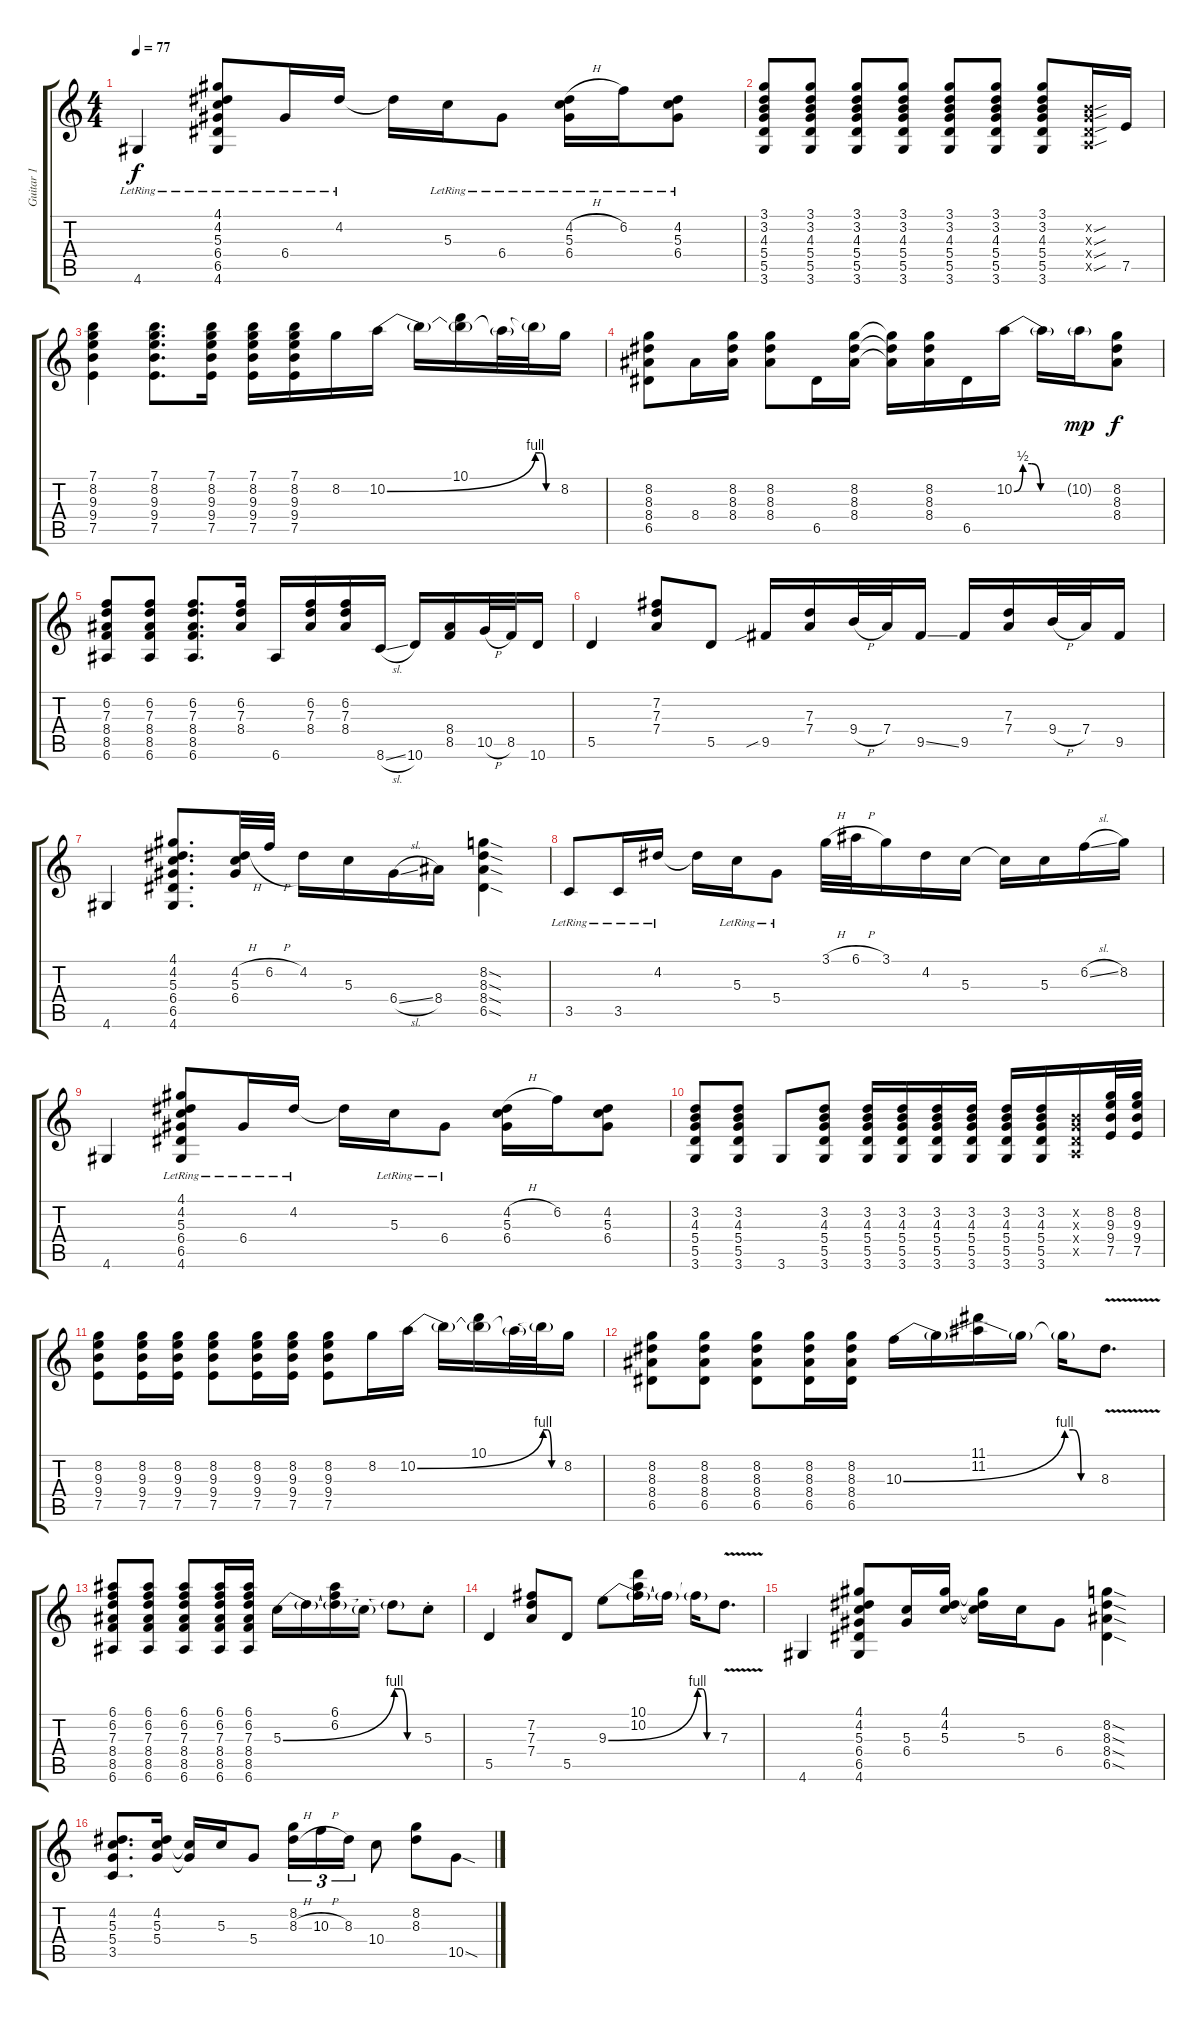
\track ("Guitar 1" "Guitar 1") {instrument distortionguitar}
\staff {score tabs}
\tuning (E4 B3 G3 D3 A2 E2) {hide}
\ts (4 4)
\tempo 77
\clef g2
\ks c
4.6{lr}.4{dy f} (4.1 4.2 5.3 6.4 6.5{lr} 4.6).8 6.4{lr}.16 4.2{lr}.16 4.2{t}.16 5.3{lr}.16 6.4{lr}.8 (4.2{h} 5.3 6.4{lr}).16 6.2{lr}.16 (4.2 5.3 6.4{lr}).8 |
(3.1 3.2 4.3 5.4 5.5 3.6).8 (3.1 3.2 4.3 5.4 5.5 3.6).8 (3.1 3.2 4.3 5.4 5.5 3.6).8 (3.1 3.2 4.3 5.4 5.5 3.6).8 (3.1 3.2 4.3 5.4 5.5 3.6).8 (3.1 3.2 4.3 5.4 5.5 3.6).8 (3.1 3.2 4.3 5.4 5.5 3.6).8 (0.2{sou x} 0.3{sou x} 0.4{sou x} 0.5{sou x}).16 7.5.16 |
(7.1 8.2 9.3 9.4 7.5).4 (7.1 8.2 9.3 9.4 7.5).8{d} (7.1 8.2 9.3 9.4 7.5).16 (7.1 8.2 9.3 9.4 7.5).16 (7.1 8.2 9.3 9.4 7.5).16 8.2.16 10.2{be (bend 0 0 60 4)}.16 10.2{t}.16 (10.1 10.2{t}).16 10.2{t}.32 10.2{be (custom 0 4 15 4 30 0 60 0) t}.32 8.2.16 |
(8.2 8.3 8.4 6.5).8 8.4.16 (8.2 8.3 8.4).16 (8.2 8.3 8.4).8 6.5.16 (8.2 8.3 8.4).16 (8.2{t} 8.3{t} 8.4{t}).16 (8.2 8.3 8.4).16 6.5.16 10.2{be (custom 0 0 10 2 20 2 30 0 60 0)}.16 10.2{t}.16 10.2{g}.16{dy mp} (8.2 8.3 8.4).8{dy f} |
(6.2 7.3 8.4 8.5 6.6).8 (6.2 7.3 8.4 8.5 6.6).8 (6.2 7.3 8.4 8.5 6.6).8{d} (6.2 7.3 8.4).16 6.6.16 (6.2 7.3 8.4).16 (6.2 7.3 8.4).16 8.6{sl}.16 10.6.16 (8.4 8.5).16 10.5{h}.32 8.5.32 10.6.16 |
5.5.4 (7.2 7.3 7.4).8 5.5.8 9.5{sib}.16 (7.3 7.4).16 9.4{h}.32 7.4.32 9.5{ss}.16 9.5.16 (7.3 7.4).16 9.4{h}.32 7.4.32 9.5.16 |
4.6.4 (4.1 4.2 5.3 6.4 6.5 4.6).8{d} (4.2{h} 5.3 6.4).32 6.2{h}.32 4.2.16 5.3.16 6.4{sl}.16 8.4.16 (8.2{sod} 8.3{sod} 8.4{sod} 6.5{sod}).4 |
3.5{lr}.8 3.5{lr}.16 4.2{lr}.16 4.2{t}.16 5.3{lr}.16 5.4{lr}.8 3.1{h}.32 6.1{h}.32 3.1.16 4.2.16 5.3.16 5.3{t}.16 5.3.16 6.2{sl}.16 8.2.16 |
4.6.4 (4.1 4.2 5.3{lr} 6.4 6.5 4.6).8 6.4{lr}.16 4.2{lr}.16 4.2{t}.16 5.3{lr}.16 6.4{lr}.8 (4.2{h} 5.3 6.4).16 6.2.16 (4.2 5.3 6.4).8 |
(3.2 4.3 5.4 5.5 3.6).8 (3.2 4.3 5.4 5.5 3.6).8 3.6.8 (3.2 4.3 5.4 5.5 3.6).8 (3.2 4.3 5.4 5.5 3.6).16 (3.2 4.3 5.4 5.5 3.6).16 (3.2 4.3 5.4 5.5 3.6).16 (3.2 4.3 5.4 5.5 3.6).16 (3.2 4.3 5.4 5.5 3.6).16 (3.2 4.3 5.4 5.5 3.6).16 (0.2{x} 0.3{x} 0.4{x} 0.5{x}).16 (8.2 9.3 9.4 7.5).32 (8.2 9.3 9.4 7.5).32 |
(8.2 9.3 9.4 7.5).8 (8.2 9.3 9.4 7.5).16 (8.2 9.3 9.4 7.5).16 (8.2 9.3 9.4 7.5).8 (8.2 9.3 9.4 7.5).16 (8.2 9.3 9.4 7.5).16 (8.2 9.3 9.4 7.5).8 8.2.16 10.2{be (bend 0 0 60 4)}.16 10.2{t}.16 (10.1 10.2{t}).16 10.2{t}.32 10.2{be (custom 0 4 15 4 30 0 60 0) t}.32 8.2.16 |
(8.2 8.3 8.4 6.5).8 (8.2 8.3 8.4 6.5).8 (8.2 8.3 8.4 6.5).8 (8.2 8.3 8.4 6.5).16 (8.2 8.3 8.4 6.5).16 10.3{be (bend 0 0 60 4)}.16 10.3{t}.16 (11.1 11.2).16 10.3{t}.16 10.3{be (custom 0 4 15 4 30 0 60 0) t}.16 8.3{v}.8{d} |
(6.1 6.2 7.3 8.4 8.5 6.6).8 (6.1 6.2 7.3 8.4 8.5 6.6).8 (6.1 6.2 7.3 8.4 8.5 6.6).8 (6.1 6.2 7.3 8.4 8.5 6.6).16 (6.1 6.2 7.3 8.4 8.5 6.6).16 5.3{be (bend 0 0 60 4)}.16 5.3{t}.16 (6.1 6.2 5.3{t}).16 5.3{t}.16 5.3{be (custom 0 4 15 4 30 0 60 0) t}.8 5.3{st}.8 |
5.5.4 (7.2 7.3 7.4).8 5.5.8 9.3{be (bend 0 0 60 4)}.8 (10.1 10.2 9.3{t}).16 9.3{t}.16 9.3{be (custom 0 4 15 4 30 0 60 0) t}.16 7.3{v}.8{d} |
4.6.4 (4.1 4.2 5.3 6.4 6.5 4.6).8 (5.3 6.4).16 (4.1 4.2 5.3).16 (4.1{t} 4.2{t} 5.3{t}).16 5.3.16 6.4.8 (8.2{sod} 8.3{sod} 8.4{sod} 6.5{sod}).4 |
(4.2 5.3 5.4 3.5).8{d} (4.2 5.3 5.4).16 (5.3{t} 5.4{t}).16 5.3.16 5.4.8 (8.2 8.3{h}).16{tu (3 2)} 10.3{h}.16{tu (3 2)} 8.3.16{tu (3 2)} 10.4.8 (8.2 8.3).8 10.5{sod}.8
